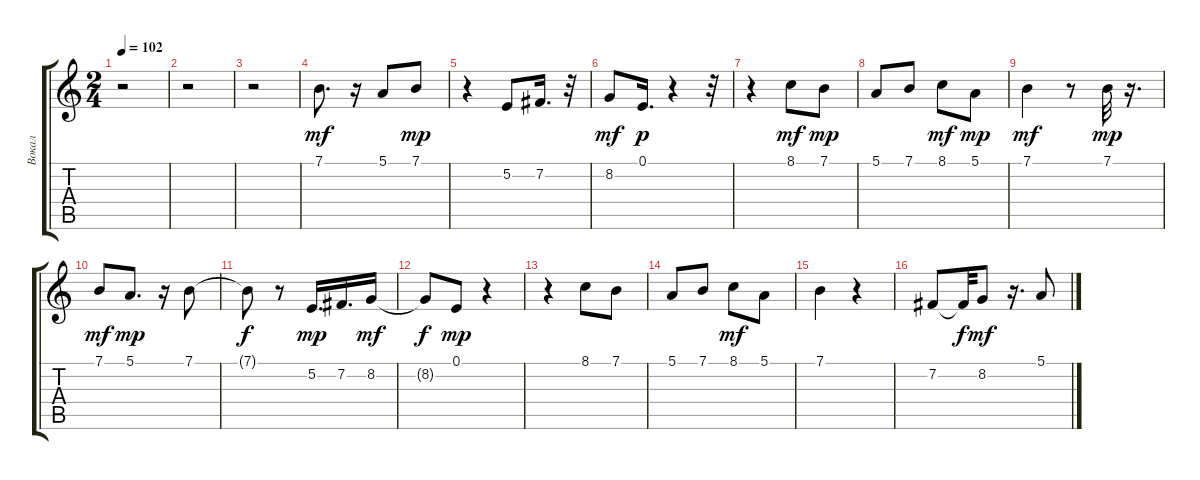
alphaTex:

\track ("Вокал" "Вокал") {instrument flute}
\staff {score tabs}
\tuning (E4 B3 G3 D3 A2 E2) {hide}
\ts (2 4)
\tempo 102
\clef g2
\ks c
r.2{dy ff} |
r.2 |
r.2 |
7.1.8{d dy mf instrument clarinet} r.16 5.1.8 7.1.8{dy mp} |
r.4 5.2.8{volume 16} 7.2.16{d} r.32 |
8.2.8{dy mf} 0.1.16{d dy p} r.4 r.32 |
r.4 8.1.8{dy mf} 7.1.8{dy mp} |
5.1.8 7.1.8 8.1.8{dy mf} 5.1.8{dy mp} |
7.1.4{dy mf} r.8 7.1.32{dy mp volume 16} r.16{d} |
7.1.8{dy mf} 5.1.8{d dy mp} r.16 7.1.8{volume 16} |
7.1{t}.8{dy f} r.8 5.2.16{d dy mp volume 16} 7.2.16{d} 8.2.16{dy mf} |
8.2{t}.8{dy f} 0.1.8{dy mp} r.4 |
r.4 8.1.8{volume 16} 7.1.8 |
5.1.8 7.1.8 8.1.8{dy mf} 5.1.8 |
7.1.4 r.4 |
7.2.8 7.2{t}.32{dy f} 8.2.8{dy mf} r.16{d} 5.1.8
